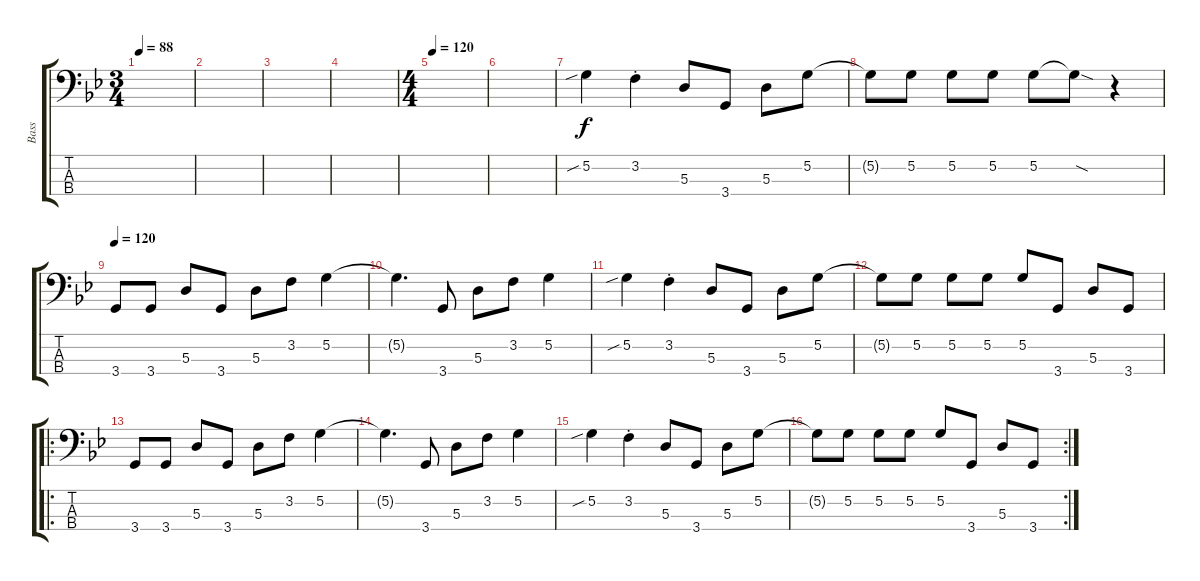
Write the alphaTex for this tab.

\track ("Bass" "Bass") {instrument electricbassfinger}
\staff {score tabs}
\tuning (G2 D2 A1 E1) {hide}
\ts (3 4)
\tempo 88
\clef f4
\ks bb
|
|
|
|
\ts (4 4)
\tempo 120
|
|
5.2{sib}.4 3.2{st}.4 5.3.8 3.4.8 5.3.8 5.2.8 |
5.2{t}.8 5.2.8 5.2.8 5.2.8 5.2.8 5.2{sod t}.8 r.4 |
\tempo 120
3.4.8 3.4.8 5.3.8 3.4.8 5.3.8 3.2.8 5.2.4 |
5.2{t}.4{d} 3.4.8 5.3.8 3.2.8 5.2.4 |
5.2{sib}.4 3.2{st}.4 5.3.8 3.4.8 5.3.8 5.2.8 |
5.2{t}.8 5.2.8 5.2.8 5.2.8 5.2.8 3.4.8 5.3.8 3.4.8 |
\ro
3.4.8 3.4.8 5.3.8 3.4.8 5.3.8 3.2.8 5.2.4 |
5.2{t}.4{d} 3.4.8 5.3.8 3.2.8 5.2.4 |
5.2{sib}.4 3.2{st}.4 5.3.8 3.4.8 5.3.8 5.2.8 |
\rc 2
5.2{t}.8 5.2.8 5.2.8 5.2.8 5.2.8 3.4.8 5.3.8 3.4.8
